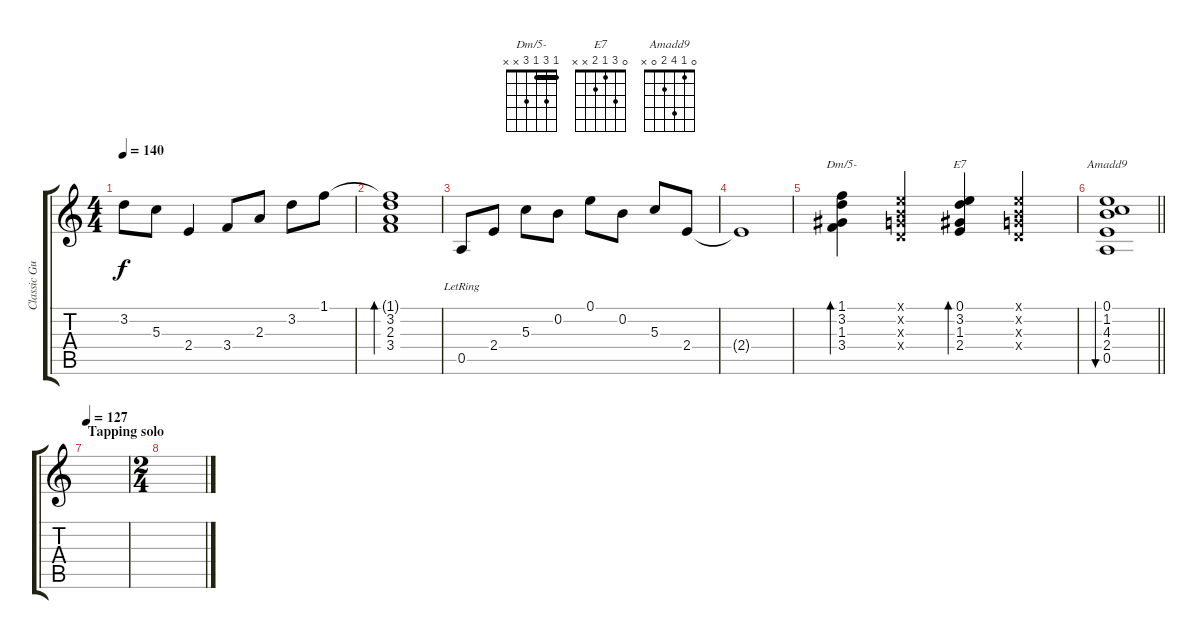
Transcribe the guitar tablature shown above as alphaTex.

\track ("Classic Guitar" "Classic Gu") {instrument acousticguitarnylon}
\staff {score tabs}
\tuning (E4 B3 G3 D3 A2 E2) {hide}
\chord ("Dm/5-" 1 3 1 3 x x) {barre 1}
\chord ("E7" 0 3 1 2 x x)
\chord ("Amadd9" 0 1 4 2 0 x)
\ts (4 4)
\tempo 140
\clef g2
\ks c
3.2.8{dy f} 5.3.8 2.4.4 3.4.8 2.3.8 3.2.8 1.1.8 |
(1.1{t} 3.2 2.3 3.4).1{bd 480} |
0.5{lr}.8 2.4.8 5.3.8 0.2.8 0.1.8 0.2.8 5.3.8 2.4.8 |
2.4{t}.1 |
(1.1 3.2 1.3 3.4).4{bd 480 ch "Dm/5-"} (0.1{x} 0.2{x} 0.3{x} 0.4{x}).4 (0.1 3.2 1.3 2.4).4{bd 480 ch "E7"} (0.1{x} 0.2{x} 0.3{x} 0.4{x}).4 |
\barLineRight lightlight
(0.1 1.2 4.3 2.4 0.5).1{bu 480 ch "Amadd9"} |
\section ("" "Tapping solo")
\tempo 127
|
\ts (2 4)
